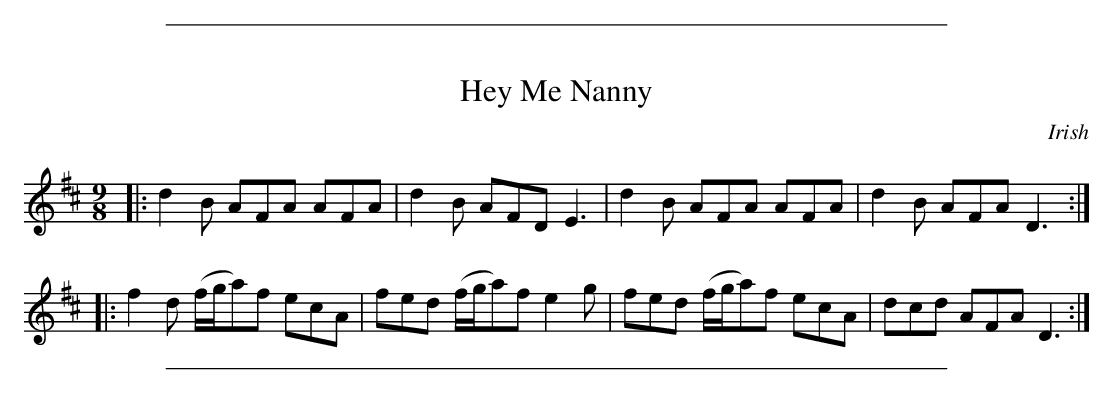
X:1
T: Hey Me Nanny
O: Irish
M: 9/8
L: 1/8
K: D
|:\
d2B AFA AFA | d2B AFD E3 | d2B AFA AFA | d2B AFA D3 ::
f2d (f/g/a)f ecA | fed (f/g/a)f e2g | fed (f/g/a)f ecA | dcd AFA D3 :|
